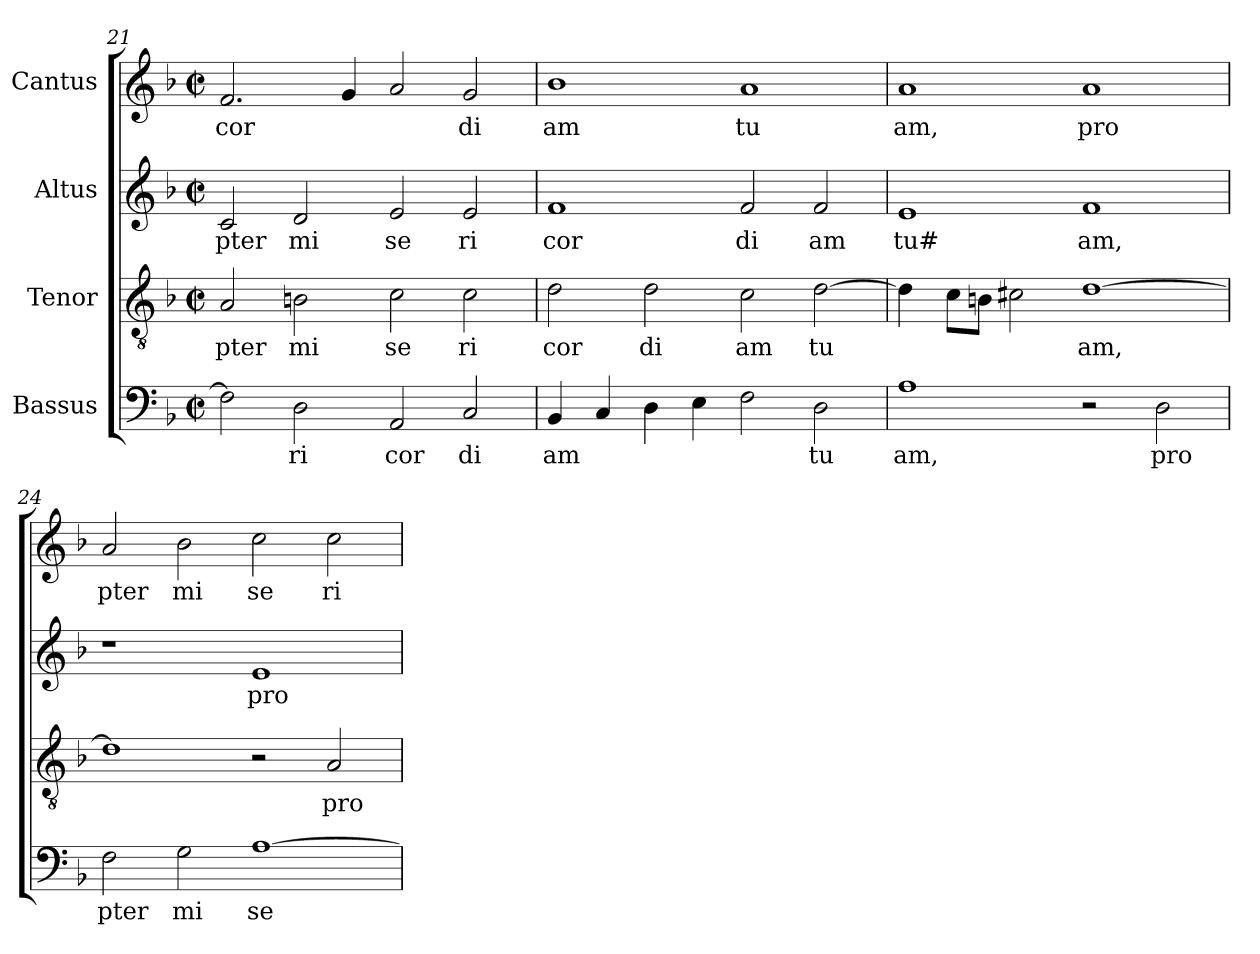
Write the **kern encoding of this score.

**kern	**text	**kern	**text	**kern	**text	**kern	**text
*part4	*part4	*part3	*part3	*part2	*part2	*part1	*part1
*staff4	*staff4	*staff3	*staff3	*staff2	*staff2	*staff1	*staff1
*I"Bassus	*	*I"Tenor	*	*I"Altus	*	*I"Cantus	*
*clefF4	*	*clefGv2	*	*clefG2	*	*clefG2	*
*k[b-]	*	*k[b-]	*	*k[b-]	*	*k[b-]	*
*F:	*	*F:	*	*F:	*	*F:	*
*M2/2	*	*M2/2	*	*M2/2	*	*M2/2	*
*met(c|)	*	*met(c|)	*	*met(c|)	*	*met(c|)	*
=21	=21	=21	=21	=21	=21	=21	=21
!	!	!	!LO:LY:b:cj	!	!LO:LY:b:cj	!	!LO:LY:b
2F\]	.	2A/	pter	2c/	pter	2.f/	cor
!	!LO:LY:b:cj	!	!LO:LY:b:cj	!	!LO:LY:b:cj	!	!
2D\	ri	2Bn\	mi	2d/	mi	.	.
.	.	.	.	.	.	4g/	.
!	!LO:LY:b:cj	!	!LO:LY:b:cj	!	!LO:LY:b:cj	!	!
2AA/	cor	2c\	se	2e/	se	2a/	.
!	!LO:LY:b:cj	!	!LO:LY:b:cj	!	!LO:LY:b:cj	!	!LO:LY:b:cj
2C/	di	2c\	ri	2e/	ri	2g/	di
=22	=22	=22	=22	=22	=22	=22	=22
!	!LO:LY:b	!	!LO:LY:b:cj	!	!LO:LY:b:cj	!	!LO:LY:b:cj
4BB-/	am	2d\	cor	1f	cor	1b-	am
4C/	.	.	.	.	.	.	.
!	!	!	!LO:LY:b:cj	!	!	!	!
4D\	.	2d\	di	.	.	.	.
4E\	.	.	.	.	.	.	.
!	!	!	!LO:LY:b:cj	!	!LO:LY:b:cj	!	!LO:LY:b:cj
2F\	.	2c\	am	2f/	di	1a	tu
!	!LO:LY:b:cj	!	!LO:LY:b:cj	!	!LO:LY:b:cj	!	!
2D\	tu	[>2d\	tu	2f/	am	.	.
=23	=23	=23	=23	=23	=23	=23	=23
!	!LO:LY:b:cj	!	!	!	!LO:LY:b:cj	!	!LO:LY:b:cj
1A	am,	4d\]	.	1e	tu#	1a	am,
.	.	8c\L	.	.	.	.	.
.	.	8B\J	.	.	.	.	.
.	.	2c#\	.	.	.	.	.
!	!	!	!LO:LY:b	!	!LO:LY:b:cj	!	!LO:LY:b:cj
2r	.	[>1d	am,	1f	am,	1a	pro
!	!LO:LY:b:cj	!	!	!	!	!	!
2D\	pro	.	.	.	.	.	.
=24	=24	=24	=24	=24	=24	=24	=24
!	!LO:LY:b:cj	!	!	!	!	!	!LO:LY:b:cj
2F\	pter	1d]	.	1r	.	2a/	pter
!	!LO:LY:b:cj	!	!	!	!	!	!LO:LY:b:cj
2G\	mi	.	.	.	.	2b-\	mi
!	!LO:LY:b:cj	!	!	!	!LO:LY:b:cj	!	!LO:LY:b:cj
[>1A	se	2r	.	1e	pro	2cc\	se
!	!	!	!LO:LY:b:cj	!	!	!	!LO:LY:b:cj
.	.	2A/	pro	.	.	2cc\	ri
=	=	=	=	=	=	=	=
*-	*-	*-	*-	*-	*-	*-	*-
